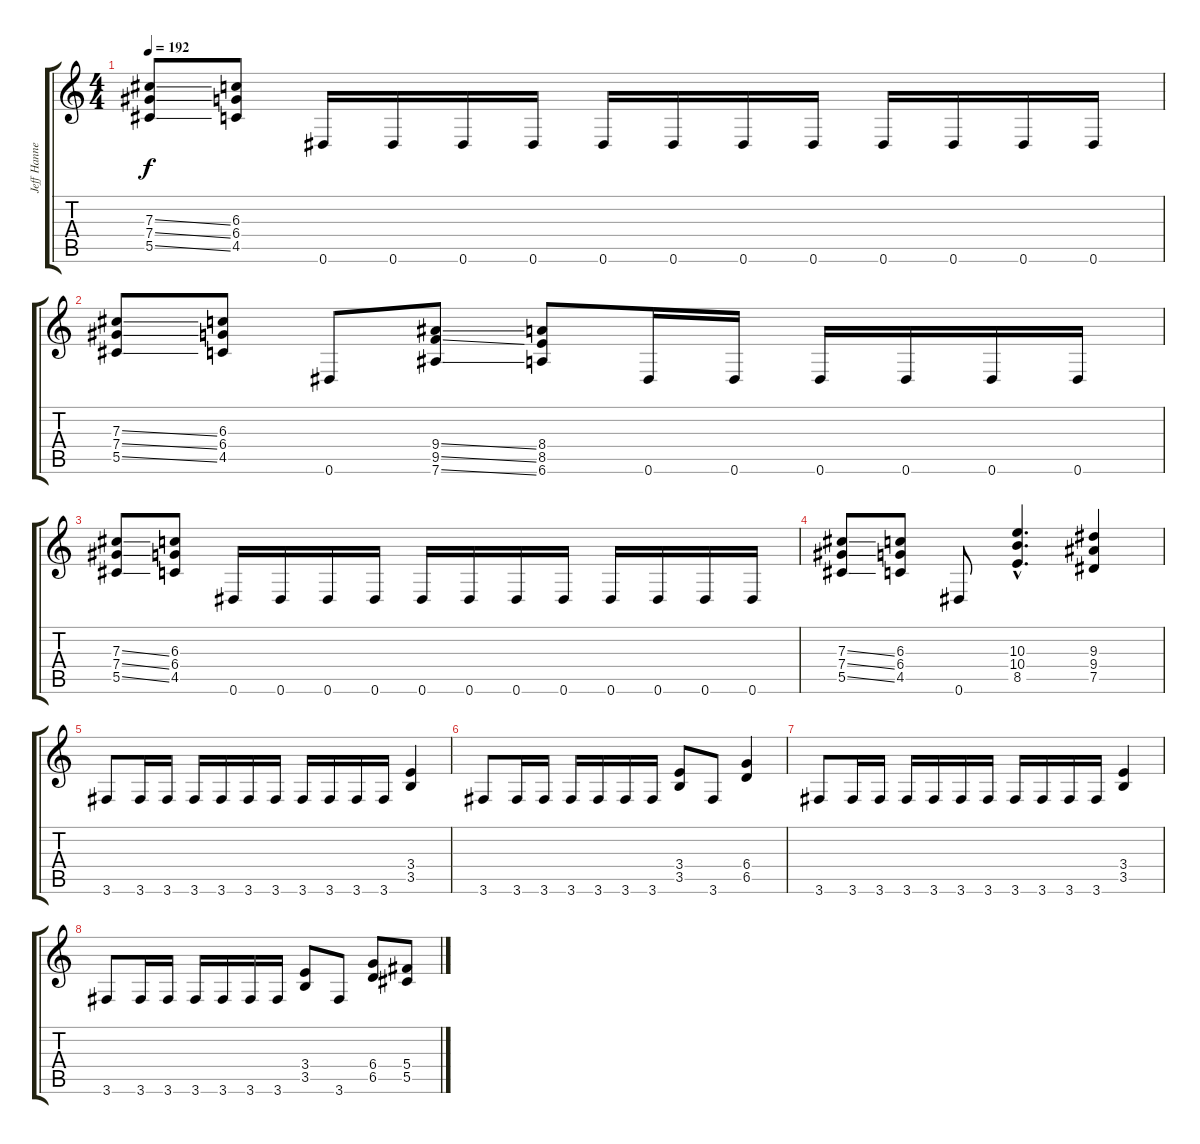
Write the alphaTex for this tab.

\track ("Jeff Hanneman" "Jeff Hanne") {instrument distortionguitar}
\staff {score tabs}
\tuning (Eb4 Bb3 Gb3 Db3 Ab2 Eb2) {hide}
\ts (4 4)
\tempo 192
\clef g2
\ks c
(7.3{ss} 7.4{ss} 5.5{ss}).8{dy f} (6.3 6.4 4.5).8 0.6.16 0.6.16 0.6.16 0.6.16 0.6.16 0.6.16 0.6.16 0.6.16 0.6.16 0.6.16 0.6.16 0.6.16 |
(7.3{ss} 7.4{ss} 5.5{ss}).8 (6.3 6.4 4.5).8 0.6.8 (9.4{ss} 9.5{ss} 7.6{ss}).8 (8.4 8.5 6.6).8 0.6.16 0.6.16 0.6.16 0.6.16 0.6.16 0.6.16 |
(7.3{ss} 7.4{ss} 5.5{ss}).8 (6.3 6.4 4.5).8 0.6.16 0.6.16 0.6.16 0.6.16 0.6.16 0.6.16 0.6.16 0.6.16 0.6.16 0.6.16 0.6.16 0.6.16 |
(7.3{ss} 7.4{ss} 5.5{ss}).8 (6.3 6.4 4.5).8 0.6.8 (10.3{hac} 10.4{hac} 8.5{hac}).4{d} (9.3 9.4 7.5).4 |
3.6.8 3.6.16 3.6.16 3.6.16 3.6.16 3.6.16 3.6.16 3.6.16 3.6.16 3.6.16 3.6.16 (3.4 3.5).4 |
3.6.8 3.6.16 3.6.16 3.6.16 3.6.16 3.6.16 3.6.16 (3.4 3.5).8 3.6.8 (6.4 6.5).4 |
3.6.8 3.6.16 3.6.16 3.6.16 3.6.16 3.6.16 3.6.16 3.6.16 3.6.16 3.6.16 3.6.16 (3.4 3.5).4 |
3.6.8 3.6.16 3.6.16 3.6.16 3.6.16 3.6.16 3.6.16 (3.4 3.5).8 3.6.8 (6.4 6.5).8 (5.4 5.5).8
